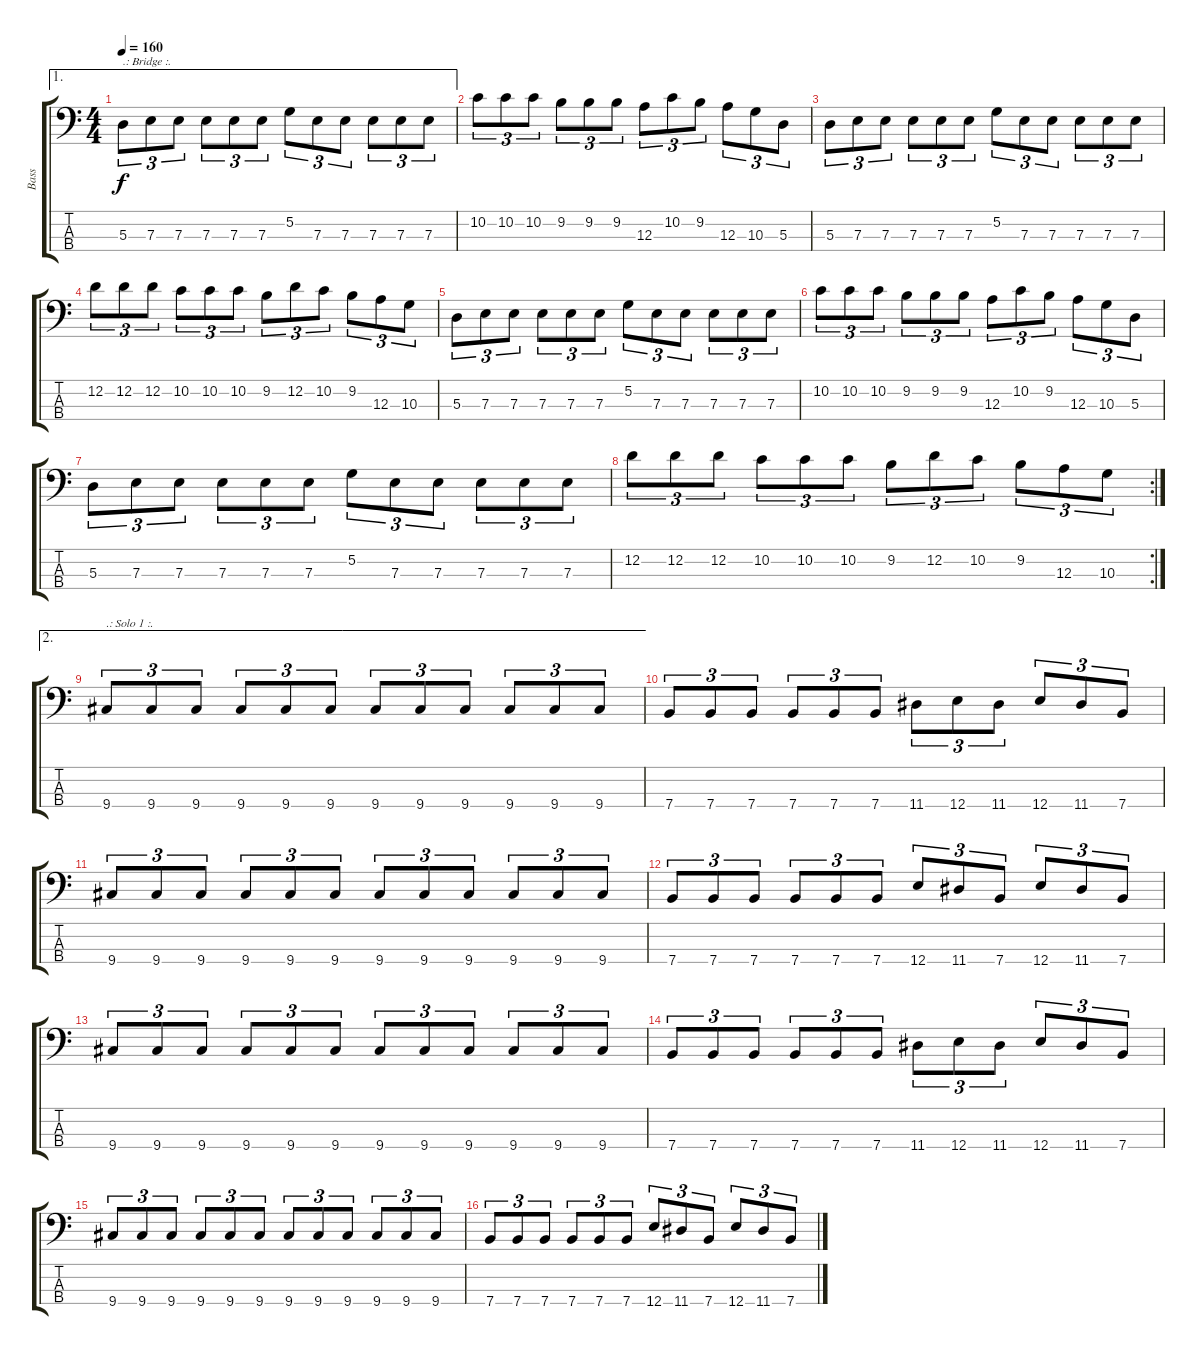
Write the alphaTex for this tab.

\track ("Bass" "Bass") {instrument electricbasspick}
\staff {score tabs}
\tuning (G2 D2 A1 E1) {hide}
\ae 1
\ts (4 4)
\tempo 160
\clef f4
\ks c
5.3.8{tu (3 2) txt ".: Bridge :." dy f} 7.3.8{tu (3 2)} 7.3.8{tu (3 2)} 7.3.8{tu (3 2)} 7.3.8{tu (3 2)} 7.3.8{tu (3 2)} 5.2.8{tu (3 2)} 7.3.8{tu (3 2)} 7.3.8{tu (3 2)} 7.3.8{tu (3 2)} 7.3.8{tu (3 2)} 7.3.8{tu (3 2)} |
10.2.8{tu (3 2)} 10.2.8{tu (3 2)} 10.2.8{tu (3 2)} 9.2.8{tu (3 2)} 9.2.8{tu (3 2)} 9.2.8{tu (3 2)} 12.3.8{tu (3 2)} 10.2.8{tu (3 2)} 9.2.8{tu (3 2)} 12.3.8{tu (3 2)} 10.3.8{tu (3 2)} 5.3.8{tu (3 2)} |
5.3.8{tu (3 2)} 7.3.8{tu (3 2)} 7.3.8{tu (3 2)} 7.3.8{tu (3 2)} 7.3.8{tu (3 2)} 7.3.8{tu (3 2)} 5.2.8{tu (3 2)} 7.3.8{tu (3 2)} 7.3.8{tu (3 2)} 7.3.8{tu (3 2)} 7.3.8{tu (3 2)} 7.3.8{tu (3 2)} |
12.2.8{tu (3 2)} 12.2.8{tu (3 2)} 12.2.8{tu (3 2)} 10.2.8{tu (3 2)} 10.2.8{tu (3 2)} 10.2.8{tu (3 2)} 9.2.8{tu (3 2)} 12.2.8{tu (3 2)} 10.2.8{tu (3 2)} 9.2.8{tu (3 2)} 12.3.8{tu (3 2)} 10.3.8{tu (3 2)} |
5.3.8{tu (3 2)} 7.3.8{tu (3 2)} 7.3.8{tu (3 2)} 7.3.8{tu (3 2)} 7.3.8{tu (3 2)} 7.3.8{tu (3 2)} 5.2.8{tu (3 2)} 7.3.8{tu (3 2)} 7.3.8{tu (3 2)} 7.3.8{tu (3 2)} 7.3.8{tu (3 2)} 7.3.8{tu (3 2)} |
10.2.8{tu (3 2)} 10.2.8{tu (3 2)} 10.2.8{tu (3 2)} 9.2.8{tu (3 2)} 9.2.8{tu (3 2)} 9.2.8{tu (3 2)} 12.3.8{tu (3 2)} 10.2.8{tu (3 2)} 9.2.8{tu (3 2)} 12.3.8{tu (3 2)} 10.3.8{tu (3 2)} 5.3.8{tu (3 2)} |
5.3.8{tu (3 2)} 7.3.8{tu (3 2)} 7.3.8{tu (3 2)} 7.3.8{tu (3 2)} 7.3.8{tu (3 2)} 7.3.8{tu (3 2)} 5.2.8{tu (3 2)} 7.3.8{tu (3 2)} 7.3.8{tu (3 2)} 7.3.8{tu (3 2)} 7.3.8{tu (3 2)} 7.3.8{tu (3 2)} |
\rc 2
12.2.8{tu (3 2)} 12.2.8{tu (3 2)} 12.2.8{tu (3 2)} 10.2.8{tu (3 2)} 10.2.8{tu (3 2)} 10.2.8{tu (3 2)} 9.2.8{tu (3 2)} 12.2.8{tu (3 2)} 10.2.8{tu (3 2)} 9.2.8{tu (3 2)} 12.3.8{tu (3 2)} 10.3.8{tu (3 2)} |
\ae 2
9.4.8{tu (3 2) txt ".: Solo 1 :."} 9.4.8{tu (3 2)} 9.4.8{tu (3 2)} 9.4.8{tu (3 2)} 9.4.8{tu (3 2)} 9.4.8{tu (3 2)} 9.4.8{tu (3 2)} 9.4.8{tu (3 2)} 9.4.8{tu (3 2)} 9.4.8{tu (3 2)} 9.4.8{tu (3 2)} 9.4.8{tu (3 2)} |
7.4.8{tu (3 2)} 7.4.8{tu (3 2)} 7.4.8{tu (3 2)} 7.4.8{tu (3 2)} 7.4.8{tu (3 2)} 7.4.8{tu (3 2)} 11.4.8{tu (3 2)} 12.4.8{tu (3 2)} 11.4.8{tu (3 2)} 12.4.8{tu (3 2)} 11.4.8{tu (3 2)} 7.4.8{tu (3 2)} |
9.4.8{tu (3 2)} 9.4.8{tu (3 2)} 9.4.8{tu (3 2)} 9.4.8{tu (3 2)} 9.4.8{tu (3 2)} 9.4.8{tu (3 2)} 9.4.8{tu (3 2)} 9.4.8{tu (3 2)} 9.4.8{tu (3 2)} 9.4.8{tu (3 2)} 9.4.8{tu (3 2)} 9.4.8{tu (3 2)} |
7.4.8{tu (3 2)} 7.4.8{tu (3 2)} 7.4.8{tu (3 2)} 7.4.8{tu (3 2)} 7.4.8{tu (3 2)} 7.4.8{tu (3 2)} 12.4.8{tu (3 2)} 11.4.8{tu (3 2)} 7.4.8{tu (3 2)} 12.4.8{tu (3 2)} 11.4.8{tu (3 2)} 7.4.8{tu (3 2)} |
9.4.8{tu (3 2)} 9.4.8{tu (3 2)} 9.4.8{tu (3 2)} 9.4.8{tu (3 2)} 9.4.8{tu (3 2)} 9.4.8{tu (3 2)} 9.4.8{tu (3 2)} 9.4.8{tu (3 2)} 9.4.8{tu (3 2)} 9.4.8{tu (3 2)} 9.4.8{tu (3 2)} 9.4.8{tu (3 2)} |
7.4.8{tu (3 2)} 7.4.8{tu (3 2)} 7.4.8{tu (3 2)} 7.4.8{tu (3 2)} 7.4.8{tu (3 2)} 7.4.8{tu (3 2)} 11.4.8{tu (3 2)} 12.4.8{tu (3 2)} 11.4.8{tu (3 2)} 12.4.8{tu (3 2)} 11.4.8{tu (3 2)} 7.4.8{tu (3 2)} |
9.4.8{tu (3 2)} 9.4.8{tu (3 2)} 9.4.8{tu (3 2)} 9.4.8{tu (3 2)} 9.4.8{tu (3 2)} 9.4.8{tu (3 2)} 9.4.8{tu (3 2)} 9.4.8{tu (3 2)} 9.4.8{tu (3 2)} 9.4.8{tu (3 2)} 9.4.8{tu (3 2)} 9.4.8{tu (3 2)} |
7.4.8{tu (3 2)} 7.4.8{tu (3 2)} 7.4.8{tu (3 2)} 7.4.8{tu (3 2)} 7.4.8{tu (3 2)} 7.4.8{tu (3 2)} 12.4.8{tu (3 2)} 11.4.8{tu (3 2)} 7.4.8{tu (3 2)} 12.4.8{tu (3 2)} 11.4.8{tu (3 2)} 7.4.8{tu (3 2)}
